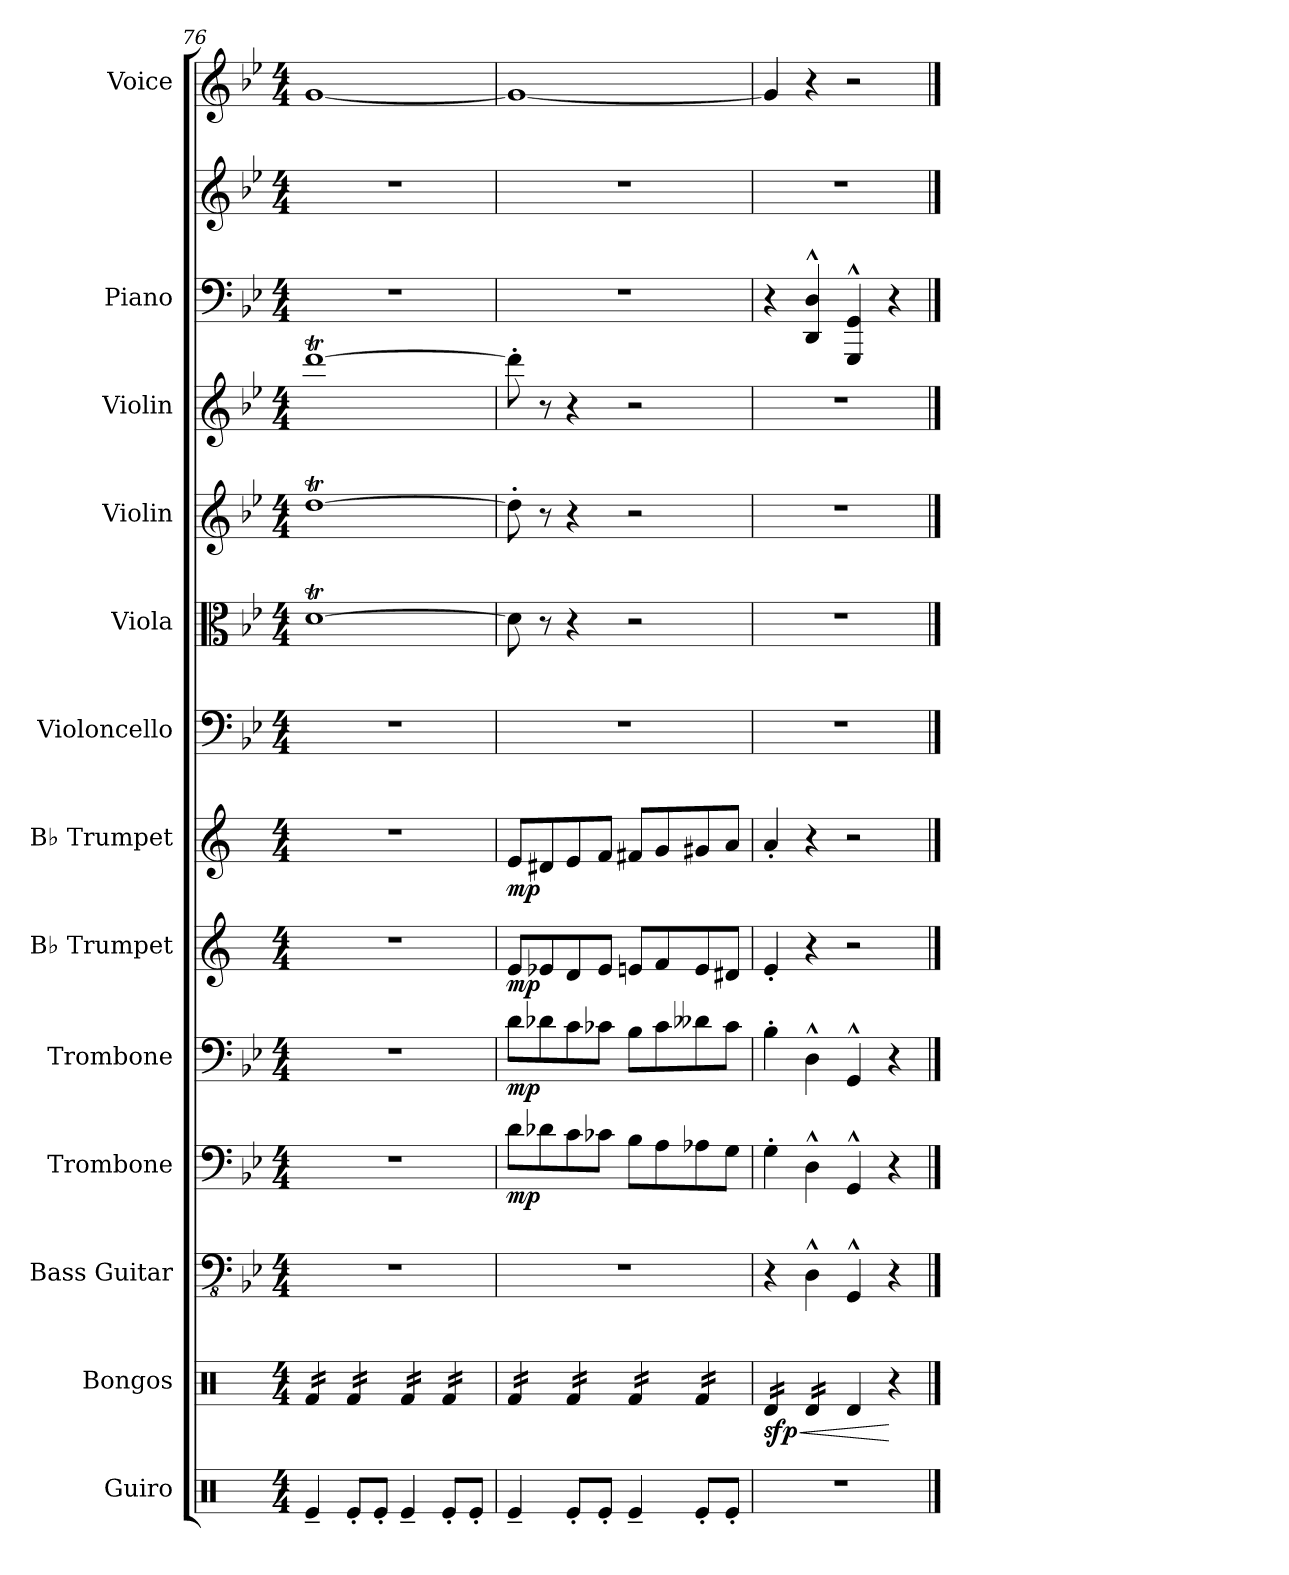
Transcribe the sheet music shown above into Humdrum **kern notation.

**kern	**kern	**dynam	**kern	**kern	**dynam	**kern	**dynam	**kern	**dynam	**kern	**dynam	**kern	**kern	**kern	**kern	**kern	**kern	**kern
*part13	*part12	*part12	*part11	*part10	*part10	*part9	*part9	*part8	*part8	*part7	*part7	*part6	*part5	*part4	*part3	*part2	*part2	*part1
*staff14	*staff13	*staff13	*staff12	*staff11	*staff11	*staff10	*staff10	*staff9	*staff9	*staff8	*staff8	*staff7	*staff6	*staff5	*staff4	*staff3	*staff2	*staff1
*I"Guiro	*I"Bongos	*	*I"Bass Guitar	*I"Trombone	*	*I"Trombone	*	*I"B♭ Trumpet	*	*I"B♭ Trumpet	*	*I"Violoncello	*I"Viola	*I"Violin	*I"Violin	*I"Piano	*	*I"Voice
*I'Gro.	*I'Bo.	*	*I'B. Guit.	*I'Tbn.	*	*I'Tbn.	*	*I'B♭ Tpt.	*	*I'B♭ Tpt.	*	*I'Vc.	*I'Vla.	*I'Vln.	*I'Vln.	*I'Pno.	*	*I'Vo.
!!LO:PB:g=z
*clefX	*clefX	*	*clefFv4	*clefF4	*	*clefF4	*	*clefG2	*	*clefG2	*	*clefF4	*clefC3	*clefG2	*clefG2	*clefF4	*clefG2	*clefG2
*	*	*	*	*	*	*	*	*ITrd1c2	*	*ITrd1c2	*	*	*	*	*	*	*	*
*k[]	*k[]	*	*k[b-e-]	*k[b-e-]	*	*k[b-e-]	*	*k[b-e-]	*	*k[b-e-]	*	*k[b-e-]	*k[b-e-]	*k[b-e-]	*k[b-e-]	*k[b-e-]	*k[b-e-]	*k[b-e-]
*M4/4	*M4/4	*	*M4/4	*M4/4	*	*M4/4	*	*M4/4	*	*M4/4	*	*M4/4	*M4/4	*M4/4	*M4/4	*M4/4	*M4/4	*M4/4
=76	=76	=76	=76	=76	=76	=76	=76	=76	=76	=76	=76	=76	=76	=76	=76	=76	=76	=76
*	*tremolo	*	*	*	*	*	*	*	*	*	*	*	*	*	*	*	*	*
4Re~/	16Rf/LL	.	1r	1r	.	1r	.	1r	.	1r	.	1r	[1dt	[1ddt	[1dddt	1r	1r	[1g
.	16Rf/	.	.	.	.	.	.	.	.	.	.	.	.	.	.	.	.	.
.	16Rf/	.	.	.	.	.	.	.	.	.	.	.	.	.	.	.	.	.
.	16Rf/JJ	.	.	.	.	.	.	.	.	.	.	.	.	.	.	.	.	.
8Re'/L	16Rf/LL	.	.	.	.	.	.	.	.	.	.	.	.	.	.	.	.	.
.	16Rf/	.	.	.	.	.	.	.	.	.	.	.	.	.	.	.	.	.
8Re'/J	16Rf/	.	.	.	.	.	.	.	.	.	.	.	.	.	.	.	.	.
.	16Rf/JJ	.	.	.	.	.	.	.	.	.	.	.	.	.	.	.	.	.
4Re~/	16Rf/LL	.	.	.	.	.	.	.	.	.	.	.	.	.	.	.	.	.
.	16Rf/	.	.	.	.	.	.	.	.	.	.	.	.	.	.	.	.	.
.	16Rf/	.	.	.	.	.	.	.	.	.	.	.	.	.	.	.	.	.
.	16Rf/JJ	.	.	.	.	.	.	.	.	.	.	.	.	.	.	.	.	.
8Re'/L	16Rf/LL	.	.	.	.	.	.	.	.	.	.	.	.	.	.	.	.	.
.	16Rf/	.	.	.	.	.	.	.	.	.	.	.	.	.	.	.	.	.
8Re'/J	16Rf/	.	.	.	.	.	.	.	.	.	.	.	.	.	.	.	.	.
.	16Rf/JJ	.	.	.	.	.	.	.	.	.	.	.	.	.	.	.	.	.
=77	=77	=77	=77	=77	=77	=77	=77	=77	=77	=77	=77	=77	=77	=77	=77	=77	=77	=77
!	!	!	!	!	!LO:DY:b	!	!LO:DY:b	!	!LO:DY:b	!	!LO:DY:b	!	!	!	!	!	!	!
4Re~/	16Rf/LL	.	1r	8d\L	mp	8d\L	mp	8d/L	mp	8d/L	mp	1r	8d\]	8dd'\]	8ddd'\]	1r	1r	1g_
.	16Rf/	.	.	.	.	.	.	.	.	.	.	.	.	.	.	.	.	.
.	16Rf/	.	.	8d-X\	.	8d-X\	.	8d-X/	.	8c#X/	.	.	8r	8r	8r	.	.	.
.	16Rf/JJ	.	.	.	.	.	.	.	.	.	.	.	.	.	.	.	.	.
8Re'/L	16Rf/LL	.	.	8c\	.	8c\	.	8c/	.	8d/	.	.	4r	4r	4r	.	.	.
.	16Rf/	.	.	.	.	.	.	.	.	.	.	.	.	.	.	.	.	.
8Re'/J	16Rf/	.	.	8c-X\J	.	8c-X\J	.	8d-/J	.	8e-/J	.	.	.	.	.	.	.	.
.	16Rf/JJ	.	.	.	.	.	.	.	.	.	.	.	.	.	.	.	.	.
4Re~/	16Rf/LL	.	.	8B-\L	.	8B-\L	.	8dn/L	.	8en/L	.	.	2r	2r	2r	.	.	.
.	16Rf/	.	.	.	.	.	.	.	.	.	.	.	.	.	.	.	.	.
.	16Rf/	.	.	8A\	.	8c-\	.	8e-/	.	8f/	.	.	.	.	.	.	.	.
.	16Rf/JJ	.	.	.	.	.	.	.	.	.	.	.	.	.	.	.	.	.
8Re'/L	16Rf/LL	.	.	8A-X\	.	8d--X\	.	8d/	.	8f#X/	.	.	.	.	.	.	.	.
.	16Rf/	.	.	.	.	.	.	.	.	.	.	.	.	.	.	.	.	.
8Re'/J	16Rf/	.	.	8G\J	.	8c-\J	.	8c#X/J	.	8g/J	.	.	.	.	.	.	.	.
.	16Rf/JJ	.	.	.	.	.	.	.	.	.	.	.	.	.	.	.	.	.
=78	=78	=78	=78	=78	=78	=78	=78	=78	=78	=78	=78	=78	=78	=78	=78	=78	=78	=78
!	!	!LO:HP:b	!	!	!	!	!	!	!	!	!	!	!	!	!	!	!	!
!	!	!LO:DY:n=1:b	!	!	!	!	!	!	!	!	!	!	!	!	!	!	!	!
1r	16Rd/LL	< sfp	4r	4G'\	.	4B-'\	.	4d'/	.	4g'/	.	1r	1r	1r	1r	4r	1r	4g/]
.	16Rd/	.	.	.	.	.	.	.	.	.	.	.	.	.	.	.	.	.
.	16Rd/	.	.	.	.	.	.	.	.	.	.	.	.	.	.	.	.	.
.	16Rd/JJ	.	.	.	.	.	.	.	.	.	.	.	.	.	.	.	.	.
.	16Rd/LL	.	4DD^^\	4D^^\	.	4D^^\	.	4r	.	4r	.	.	.	.	.	4DD/^^ 4D/^^	.	4r
.	16Rd/	.	.	.	.	.	.	.	.	.	.	.	.	.	.	.	.	.
.	16Rd/	.	.	.	.	.	.	.	.	.	.	.	.	.	.	.	.	.
.	16Rd/JJ	.	.	.	.	.	.	.	.	.	.	.	.	.	.	.	.	.
*	*Xtremolo	*	*	*	*	*	*	*	*	*	*	*	*	*	*	*	*	*
.	4Rd/	.	4GGG^^/	4GG^^/	.	4GG^^/	.	2r	.	2r	.	.	.	.	.	4GGG/^^ 4GG/^^	.	2r
.	4r	[	4r	4r	.	4r	.	.	.	.	.	.	.	.	.	4r	.	.
==	==	==	==	==	==	==	==	==	==	==	==	==	==	==	==	==	==	==
*-	*-	*-	*-	*-	*-	*-	*-	*-	*-	*-	*-	*-	*-	*-	*-	*-	*-	*-
